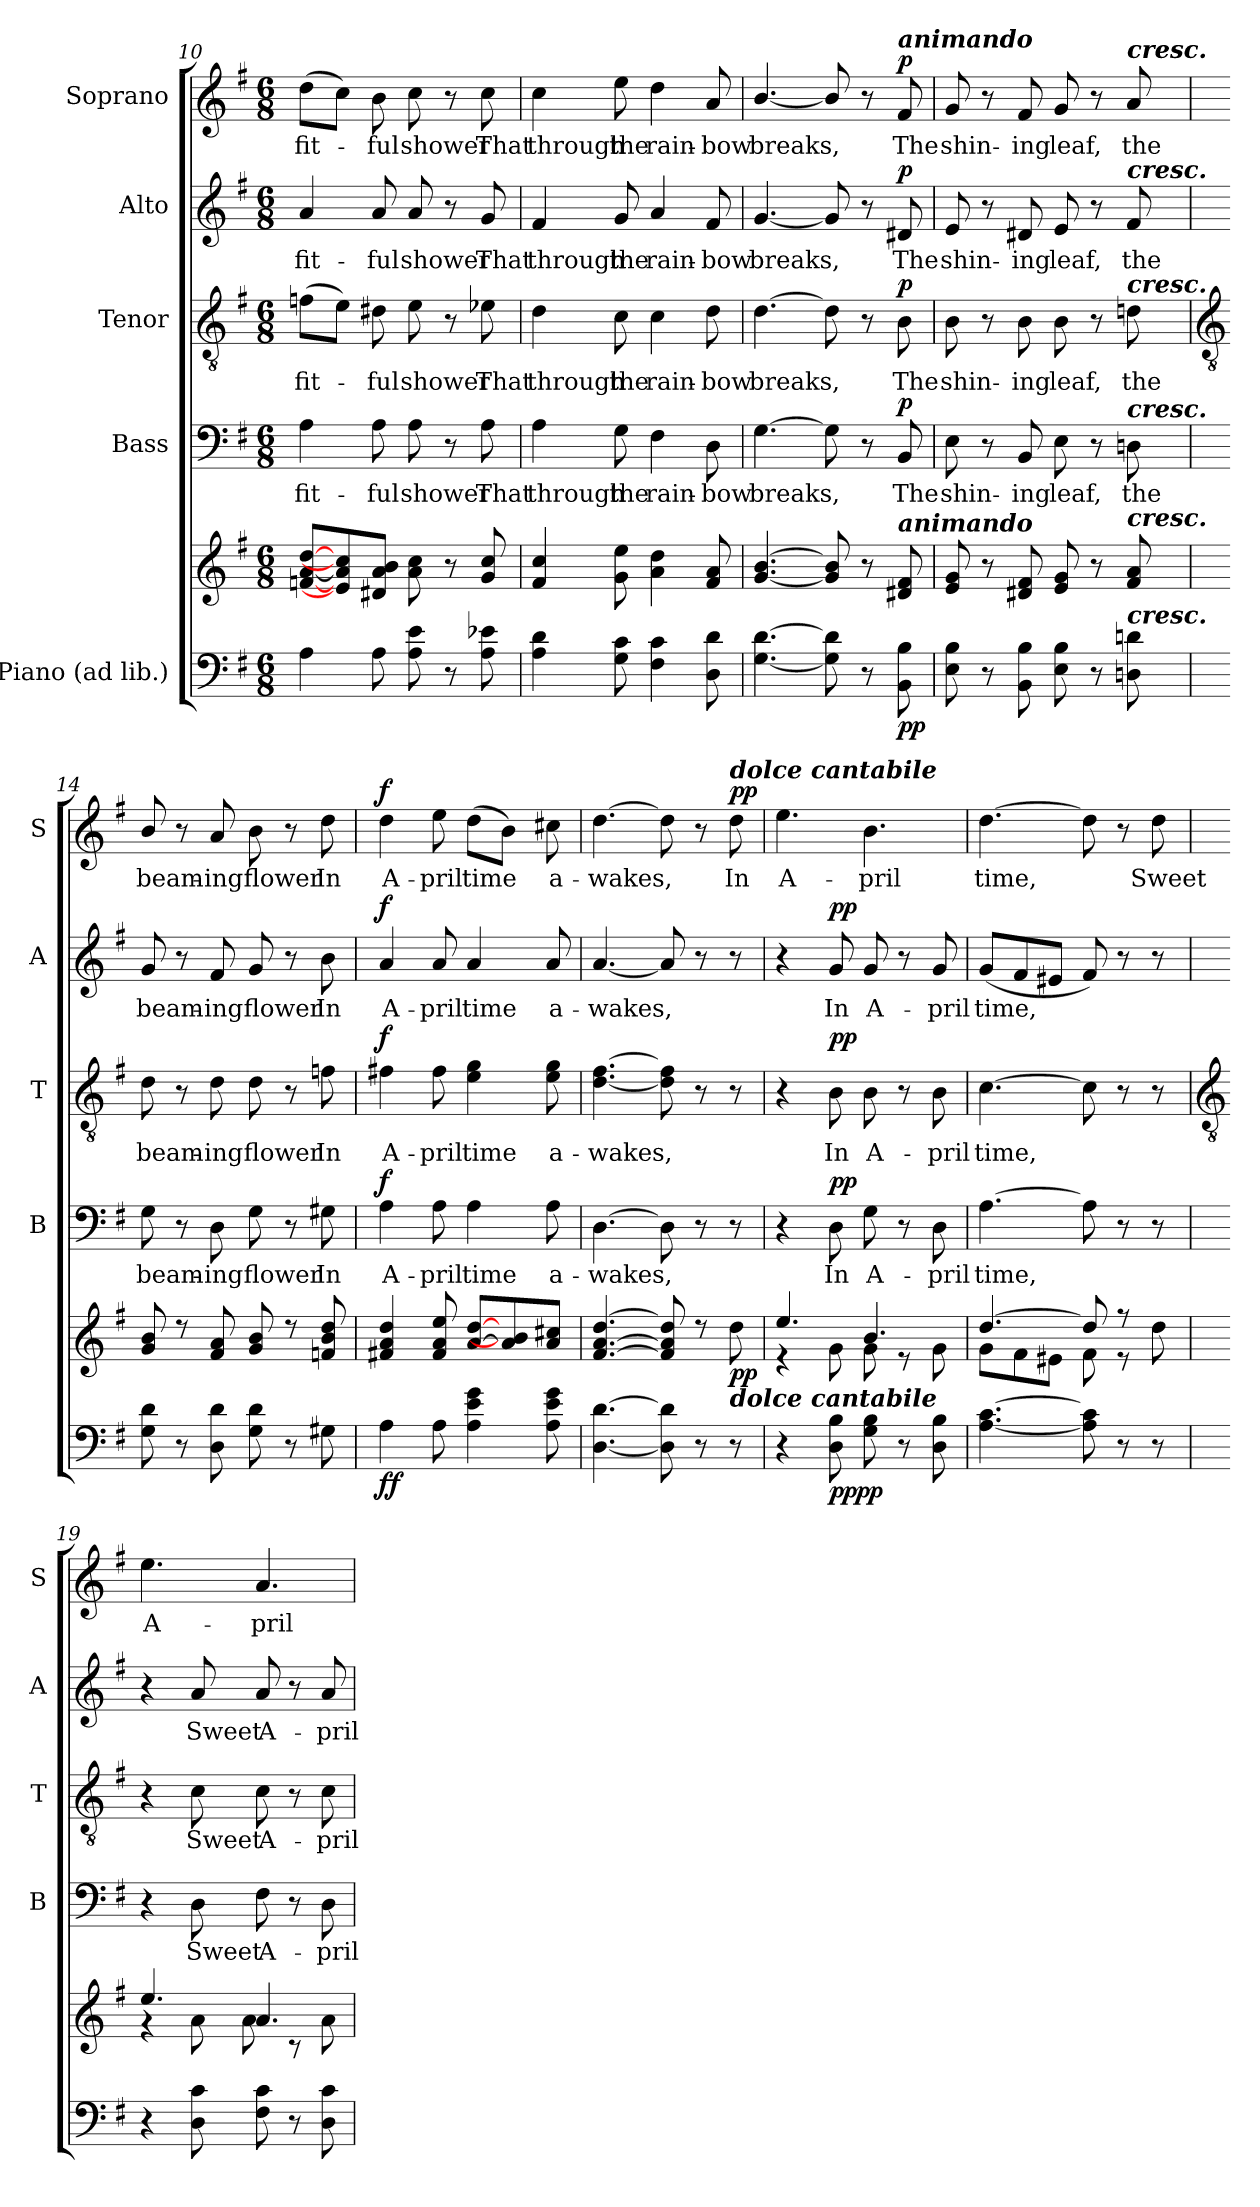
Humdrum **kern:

**kern	**kern	**dynam	**kern	**text	**dynam	**kern	**text	**dynam	**kern	**text	**dynam	**kern	**text	**dynam
*part5	*part5	*part5	*part4	*part4	*part4	*part3	*part3	*part3	*part2	*part2	*part2	*part1	*part1	*part1
*staff6	*staff5	*staff5/6	*staff4	*staff4	*staff4	*staff3	*staff3	*staff3	*staff2	*staff2	*staff2	*staff1	*staff1	*staff1
*I"Piano (ad lib.)	*	*	*I"Bass	*	*	*I"Tenor	*	*	*I"Alto	*	*	*I"Soprano	*	*
*	*	*	*I'B	*	*	*I'T	*	*	*I'A	*	*	*I'S	*	*
*clefF4	*clefG2	*	*clefF4	*	*	*clefGv2	*	*	*clefG2	*	*	*clefG2	*	*
*k[f#]	*k[f#]	*	*k[f#]	*	*	*k[f#]	*	*	*k[f#]	*	*	*k[f#]	*	*
*G:	*G:	*	*G:	*	*	*G:	*	*	*G:	*	*	*G:	*	*
*M6/8	*M6/8	*	*M6/8	*	*	*M6/8	*	*	*M6/8	*	*	*M6/8	*	*
=10	=10	=10	=10	=10	=10	=10	=10	=10	=10	=10	=10	=10	=10	=10
!	!	!	!	!LO:LY:b	!	!	!LO:LY:b	!	!	!LO:LY:b	!	!	!LO:LY:b	!
4A	[8fn [8a [8ddL	.	4A	fit-	.	(>8fnL	fit-	.	4a	fit-	.	(>8ddL	fit-	.
.	8e] 8a] 8cc]	.	.	.	.	8eJ)	.	.	.	.	.	8ccJ)	.	.
!	!	!	!	!LO:LY:b	!	!	!LO:LY:b	!	!	!LO:LY:b	!	!	!LO:LY:b	!
8A	8d#X 8a 8bJ	.	8A	-ful	.	8d#X	ful	.	8a	-ful	.	8b	ful	.
!	!	!	!	!LO:LY:b	!	!	!LO:LY:b	!	!	!LO:LY:b	!	!	!LO:LY:b	!
8A 8e	8a 8cc	.	8A	shower	.	8e	shower	.	8a	shower	.	8cc	shower	.
8r	8r	.	8r	.	.	8r	.	.	8r	.	.	8r	.	.
!	!	!	!	!LO:LY:b	!	!	!LO:LY:b	!	!	!LO:LY:b	!	!	!LO:LY:b	!
8A 8e-X	8g 8cc	.	8A	That	.	8e-X	That	.	8g	That	.	8cc	That	.
=11	=11	=11	=11	=11	=11	=11	=11	=11	=11	=11	=11	=11	=11	=11
!	!	!	!	!LO:LY:b	!	!	!LO:LY:b	!	!	!LO:LY:b	!	!	!LO:LY:b	!
4A 4d	4f# 4cc	.	4A	through	.	4d	through	.	4f#	through	.	4cc	through	.
!	!	!	!	!LO:LY:b	!	!	!LO:LY:b	!	!	!LO:LY:b	!	!	!LO:LY:b	!
8G 8c	8g 8ee	.	8G	the	.	8c	the	.	8g	the	.	8ee	the	.
!	!	!	!	!LO:LY:b	!	!	!LO:LY:b	!	!	!LO:LY:b	!	!	!LO:LY:b	!
4F# 4c	4a 4dd	.	4F#	rain-	.	4c	rain-	.	4a	rain-	.	4dd	rain-	.
!	!	!	!	!LO:LY:b	!	!	!LO:LY:b	!	!	!LO:LY:b	!	!	!LO:LY:b	!
8D 8d	8f# 8a	.	8D	-bow	.	8d	-bow	.	8f#	-bow	.	8a	-bow	.
=12	=12	=12	=12	=12	=12	=12	=12	=12	=12	=12	=12	=12	=12	=12
!	!	!	!	!LO:LY:b	!	!	!LO:LY:b	!	!	!LO:LY:b	!	!	!LO:LY:b	!
[4.G [4.d	[4.g/ [4.b/	.	[4.G	breaks,	.	[4.d\	breaks,	.	[4.g/	breaks,	.	[4.b/	breaks,	.
8G] 8d]	8g/] 8b/]	.	8G]	.	.	8d\]	.	.	8g/]	.	.	8b/]	.	.
8r	8r	.	8r	.	.	8r	.	.	8r	.	.	8r	.	.
!	!	!	!	!	!	!	!	!	!	!	!	!LO:TX:a:Bi:t=animando	!	!
!	!LO:TX:a:Bi:t=animando	!	!	!	!	!	!	!	!	!	!	!	!	!
!	!	!LO:DY:b=2	!	!LO:LY:b	!	!	!LO:LY:b	!	!	!LO:LY:b	!	!	!LO:LY:b	!
!	!	!LO:DY:n=1:b	!	!	!LO:DY:b	!	!	!LO:DY:b	!	!	!LO:DY:b	!	!	!LO:DY:b
8BB 8B	8d#X 8f#	p p	8BB	The	p	8B	The	p	8d#X	The	p	8f#	The	p
=13	=13	=13	=13	=13	=13	=13	=13	=13	=13	=13	=13	=13	=13	=13
!	!	!	!	!LO:LY:b	!	!	!LO:LY:b	!	!	!LO:LY:b	!	!	!LO:LY:b	!
8E 8B	8e 8g	.	8E	shin-	.	8B	shin-	.	8e	shin-	.	8g	shin-	.
8r	8r	.	8r	.	.	8r	.	.	8r	.	.	8r	.	.
!	!	!	!	!LO:LY:b	!	!	!LO:LY:b	!	!	!LO:LY:b	!	!	!LO:LY:b	!
8BB 8B	8d#X 8f#	.	8BB	-ing	.	8B	-ing	.	8d#X	-ing	.	8f#	-ing	.
!	!	!	!	!LO:LY:b	!	!	!LO:LY:b	!	!	!LO:LY:b	!	!	!LO:LY:b	!
8E 8B	8e 8g	.	8E	leaf,	.	8B	leaf,	.	8e	leaf,	.	8g	leaf,	.
8r	8r	.	8r	.	.	8r	.	.	8r	.	.	8r	.	.
!	!	!	!	!	!	!	!	!	!	!	!	!LO:TX:a:Bi:t=cresc.	!	!
!	!	!	!	!	!	!	!	!	!LO:TX:a:Bi:t=cresc.	!	!	!	!	!
!	!	!	!	!	!	!LO:TX:a:Bi:t=cresc.	!	!	!	!	!	!	!	!
!	!	!	!LO:TX:a:Bi:t=cresc.	!	!	!	!	!	!	!	!	!	!	!
!	!LO:TX:a:Bi:t=cresc.	!	!	!	!	!	!	!	!	!	!	!	!	!
!LO:TX:a:Bi:t=cresc.	!	!	!	!	!	!	!	!	!	!	!	!	!	!
!	!	!	!	!LO:LY:b	!	!	!LO:LY:b	!	!	!LO:LY:b	!	!	!LO:LY:b	!
8Dn 8dn	8f# 8a	.	8Dn	the	.	8dn	the	.	8f#	the	.	8a	the	.
!!LO:LB:g=z
=14	=14	=14	=14	=14	=14	=14	=14	=14	=14	=14	=14	=14	=14	=14
*	*	*	*	*	*	*clefGv2	*	*	*	*	*	*	*	*
*	*^	*	*	*	*	*	*	*	*	*	*	*	*	*
!	!	!LO:N:vis=1	!	!	!LO:LY:b	!	!	!LO:LY:b	!	!	!LO:LY:b	!	!	!LO:LY:b	!
8G 8d	8g/ 8b/	2.ryy	.	8G	beam-	.	8d\	beam-	.	8g/	beam-	.	8b/	beam-	.
8r	8r	.	.	8r	.	.	8r	.	.	8r	.	.	8r	.	.
!	!	!	!	!	!LO:LY:b	!	!	!LO:LY:b	!	!	!LO:LY:b	!	!	!LO:LY:b	!
8D 8d	8f# 8a	.	.	8D	-ing	.	8d	-ing	.	8f#	-ing	.	8a	-ing	.
!	!	!	!	!	!LO:LY:b	!	!	!LO:LY:b	!	!	!LO:LY:b	!	!	!LO:LY:b	!
8G 8d	8g 8b	.	.	8G	flower	.	8d	flower	.	8g	flower	.	8b	flower	.
8r	8r	.	.	8r	.	.	8r	.	.	8r	.	.	8r	.	.
!	!	!	!	!	!LO:LY:b	!	!	!LO:LY:b	!	!	!LO:LY:b	!	!	!LO:LY:b	!
8G#X	8fn 8b 8dd	.	.	8G#X	In	.	8fn	In	.	8b	In	.	8dd	In	.
=15	=15	=15	=15	=15	=15	=15	=15	=15	=15	=15	=15	=15	=15	=15	=15
!	!	!LO:N:vis=1	!LO:DY:b=2	!	!LO:LY:b	!	!	!LO:LY:b	!	!	!LO:LY:b	!	!	!LO:LY:b	!
!	!	!	!LO:DY:n=1:b	!	!	!LO:DY:b	!	!	!LO:DY:b	!	!	!LO:DY:b	!	!	!LO:DY:b
4A	4f#X 4a 4dd	2.ryy	f f	4A	A-	f	4f#X	A-	f	4a	A-	f	4dd	A-	f
!	!	!	!	!	!LO:LY:b	!	!	!LO:LY:b	!	!	!LO:LY:b	!	!	!LO:LY:b	!
8A	8f# 8a 8ee	.	.	8A	-pril	.	8f#	-pril	.	8a	-pril	.	8ee	-pril	.
!	!	!	!	!	!LO:LY:b	!	!	!LO:LY:b	!	!	!LO:LY:b	!	!	!LO:LY:b	!
4A 4e 4g	[8a [8ddL	.	.	4A	time	.	4e 4g	time	.	4a	time	.	(>8ddL	time	.
.	8a] 8b]	.	.	.	.	.	.	.	.	.	.	.	8bJ)	.	.
!	!	!	!	!	!LO:LY:b	!	!	!LO:LY:b	!	!	!LO:LY:b	!	!	!LO:LY:b	!
8A 8e 8g	8a 8cc#XJ	.	.	8A	a-	.	8e 8g	a-	.	8a	a-	.	8cc#X	a-	.
=16	=16	=16	=16	=16	=16	=16	=16	=16	=16	=16	=16	=16	=16	=16	=16
!	!	!LO:N:vis=1	!	!	!LO:LY:b	!	!	!LO:LY:b	!	!	!LO:LY:b	!	!	!LO:LY:b	!
[4.D [4.d	[4.f# [4.a [4.dd	2.ryy	.	[4.D	-wakes,	.	[4.d [4.f#	-wakes,	.	[4.a	-wakes,	.	[4.dd	-wakes,	.
8D] 8d]	8f#] 8a] 8dd]	.	.	8D]	.	.	8d] 8f#]	.	.	8a]	.	.	8dd]	.	.
8r	8r	.	.	8r	.	.	8r	.	.	8r	.	.	8r	.	.
!	!	!	!	!	!	!	!	!	!	!	!	!	!LO:TX:a:Bi:t=dolce cantabile	!	!
!	!LO:TX:b:Bi:t=dolce cantabile	!	!	!	!	!	!	!	!	!	!	!	!	!	!
!	!	!	!LO:DY:b	!	!	!	!	!	!	!	!	!	!	!LO:LY:b	!LO:DY:b
8r	8dd\	.	pp	8r	.	.	8r	.	.	8r	.	.	8dd	In	pp
=17	=17	=17	=17	=17	=17	=17	=17	=17	=17	=17	=17	=17	=17	=17	=17
!	!	!	!	!	!	!	!	!	!	!	!	!	!	!LO:LY:b	!
4r	4.ee/	4r	.	4r	.	.	4r	.	.	4r	.	.	4.ee	A-	.
!	!	!	!LO:DY:b=2	!	!LO:LY:b	!	!	!LO:LY:b	!	!	!LO:LY:b	!	!	!	!
!	!	!	!LO:DY:n=1:b	!	!	!LO:DY:b	!	!	!LO:DY:b	!	!	!LO:DY:b	!	!	!
8D 8B	.	8g\	pp pp	8D	In	pp	8B	In	pp	8g	In	pp	.	.	.
!	!	!	!	!	!LO:LY:b	!	!	!LO:LY:b	!	!	!LO:LY:b	!	!	!LO:LY:b	!
8G 8B	4.b/	8g\	.	8G	A-	.	8B	A-	.	8g	A-	.	4.b	-pril	.
8r	.	8r	.	8r	.	.	8r	.	.	8r	.	.	.	.	.
!	!	!	!	!	!LO:LY:b	!	!	!LO:LY:b	!	!	!LO:LY:b	!	!	!	!
8D 8B	.	8g\	.	8D	-pril	.	8B	-pril	.	8g	-pril	.	.	.	.
=18	=18	=18	=18	=18	=18	=18	=18	=18	=18	=18	=18	=18	=18	=18	=18
!	!	!	!	!	!LO:LY:b	!	!	!LO:LY:b	!	!	!LO:LY:b	!	!	!LO:LY:b	!
[4.A [4.c	[4.dd/	8g\L	.	[4.A	time,	.	[4.c	time,	.	(<8gL	time,	.	[4.dd	time,	.
.	.	8f#\	.	.	.	.	.	.	.	8f#	.	.	.	.	.
.	.	8e#X\J	.	.	.	.	.	.	.	8e#XJ	.	.	.	.	.
8A] 8c]	8dd/]	8f#\	.	8A]	.	.	8c]	.	.	8f#)	.	.	8dd]	.	.
8r	8r	8r	.	8r	.	.	8r	.	.	8r	.	.	8r	.	.
!	!	!	!	!	!	!	!	!	!	!	!	!	!	!LO:LY:b	!
8r	8dd	8ryy	.	8r	.	.	8r	.	.	8r	.	.	8dd	Sweet	.
!!LO:LB:g=z
=19	=19	=19	=19	=19	=19	=19	=19	=19	=19	=19	=19	=19	=19	=19	=19
*	*	*	*	*	*	*	*clefGv2	*	*	*	*	*	*	*	*
!	!	!	!	!	!	!	!	!	!	!	!	!	!	!LO:LY:b	!
4r	4.ee/	4r	.	4r	.	.	4r	.	.	4r	.	.	4.ee	A-	.
!	!	!	!	!	!LO:LY:b	!	!	!LO:LY:b	!	!	!LO:LY:b	!	!	!	!
8D\ 8c\	.	8a\	.	8D	Sweet	.	8c	Sweet	.	8a	Sweet	.	.	.	.
!	!	!	!	!	!LO:LY:b	!	!	!LO:LY:b	!	!	!LO:LY:b	!	!	!LO:LY:b	!
8F#\ 8c\	4.a	8a\	.	8F#	A-	.	8c	A-	.	8a	A-	.	4.a	-pril	.
8r	.	8r	.	8r	.	.	8r	.	.	8r	.	.	.	.	.
!	!	!	!	!	!LO:LY:b	!	!	!LO:LY:b	!	!	!LO:LY:b	!	!	!	!
8D\ 8c\	.	8a\	.	8D	-pril	.	8c	-pril	.	8a	-pril	.	.	.	.
*	*v	*v	*	*	*	*	*	*	*	*	*	*	*	*	*
=	=	=	=	=	=	=	=	=	=	=	=	=	=	=
*-	*-	*-	*-	*-	*-	*-	*-	*-	*-	*-	*-	*-	*-	*-
